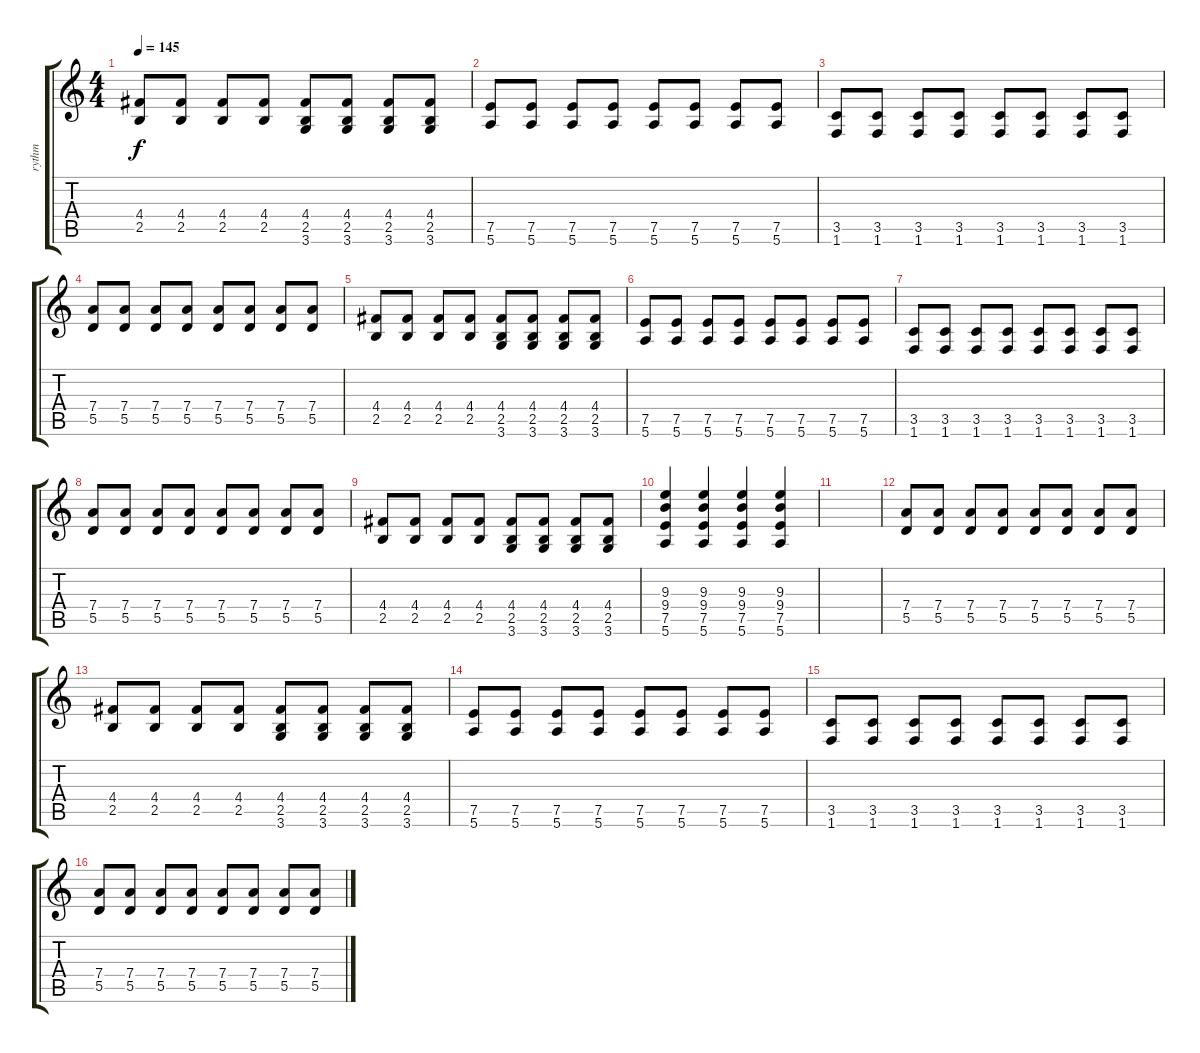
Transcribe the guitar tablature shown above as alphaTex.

\track ("rythm" "rythm") {instrument overdrivenguitar}
\staff {score tabs}
\tuning (E4 B3 G3 D3 A2 E2) {hide}
\ts (4 4)
\tempo 145
\clef g2
\ks c
(4.4 2.5).8{dy f} (4.4 2.5).8 (4.4 2.5).8 (4.4 2.5).8 (4.4 2.5 3.6).8 (4.4 2.5 3.6).8 (4.4 2.5 3.6).8 (4.4 2.5 3.6).8 |
(7.5 5.6).8 (7.5 5.6).8 (7.5 5.6).8 (7.5 5.6).8 (7.5 5.6).8 (7.5 5.6).8 (7.5 5.6).8 (7.5 5.6).8 |
(3.5 1.6).8 (3.5 1.6).8 (3.5 1.6).8 (3.5 1.6).8 (3.5 1.6).8 (3.5 1.6).8 (3.5 1.6).8 (3.5 1.6).8 |
(7.4 5.5).8 (7.4 5.5).8 (7.4 5.5).8 (7.4 5.5).8 (7.4 5.5).8 (7.4 5.5).8 (7.4 5.5).8 (7.4 5.5).8 |
(4.4 2.5).8 (4.4 2.5).8 (4.4 2.5).8 (4.4 2.5).8 (4.4 2.5 3.6).8 (4.4 2.5 3.6).8 (4.4 2.5 3.6).8 (4.4 2.5 3.6).8 |
(7.5 5.6).8 (7.5 5.6).8 (7.5 5.6).8 (7.5 5.6).8 (7.5 5.6).8 (7.5 5.6).8 (7.5 5.6).8 (7.5 5.6).8 |
(3.5 1.6).8 (3.5 1.6).8 (3.5 1.6).8 (3.5 1.6).8 (3.5 1.6).8 (3.5 1.6).8 (3.5 1.6).8 (3.5 1.6).8 |
(7.4 5.5).8 (7.4 5.5).8 (7.4 5.5).8 (7.4 5.5).8 (7.4 5.5).8 (7.4 5.5).8 (7.4 5.5).8 (7.4 5.5).8 |
(4.4 2.5).8 (4.4 2.5).8 (4.4 2.5).8 (4.4 2.5).8 (4.4 2.5 3.6).8 (4.4 2.5 3.6).8 (4.4 2.5 3.6).8 (4.4 2.5 3.6).8 |
(9.3 9.4 7.5 5.6).4 (9.3 9.4 7.5 5.6).4 (9.3 9.4 7.5 5.6).4 (9.3 9.4 7.5 5.6).4 |
|
(7.4 5.5).8 (7.4 5.5).8 (7.4 5.5).8 (7.4 5.5).8 (7.4 5.5).8 (7.4 5.5).8 (7.4 5.5).8 (7.4 5.5).8 |
(4.4 2.5).8 (4.4 2.5).8 (4.4 2.5).8 (4.4 2.5).8 (4.4 2.5 3.6).8 (4.4 2.5 3.6).8 (4.4 2.5 3.6).8 (4.4 2.5 3.6).8 |
(7.5 5.6).8 (7.5 5.6).8 (7.5 5.6).8 (7.5 5.6).8 (7.5 5.6).8 (7.5 5.6).8 (7.5 5.6).8 (7.5 5.6).8 |
(3.5 1.6).8 (3.5 1.6).8 (3.5 1.6).8 (3.5 1.6).8 (3.5 1.6).8 (3.5 1.6).8 (3.5 1.6).8 (3.5 1.6).8 |
(7.4 5.5).8 (7.4 5.5).8 (7.4 5.5).8 (7.4 5.5).8 (7.4 5.5).8 (7.4 5.5).8 (7.4 5.5).8 (7.4 5.5).8
